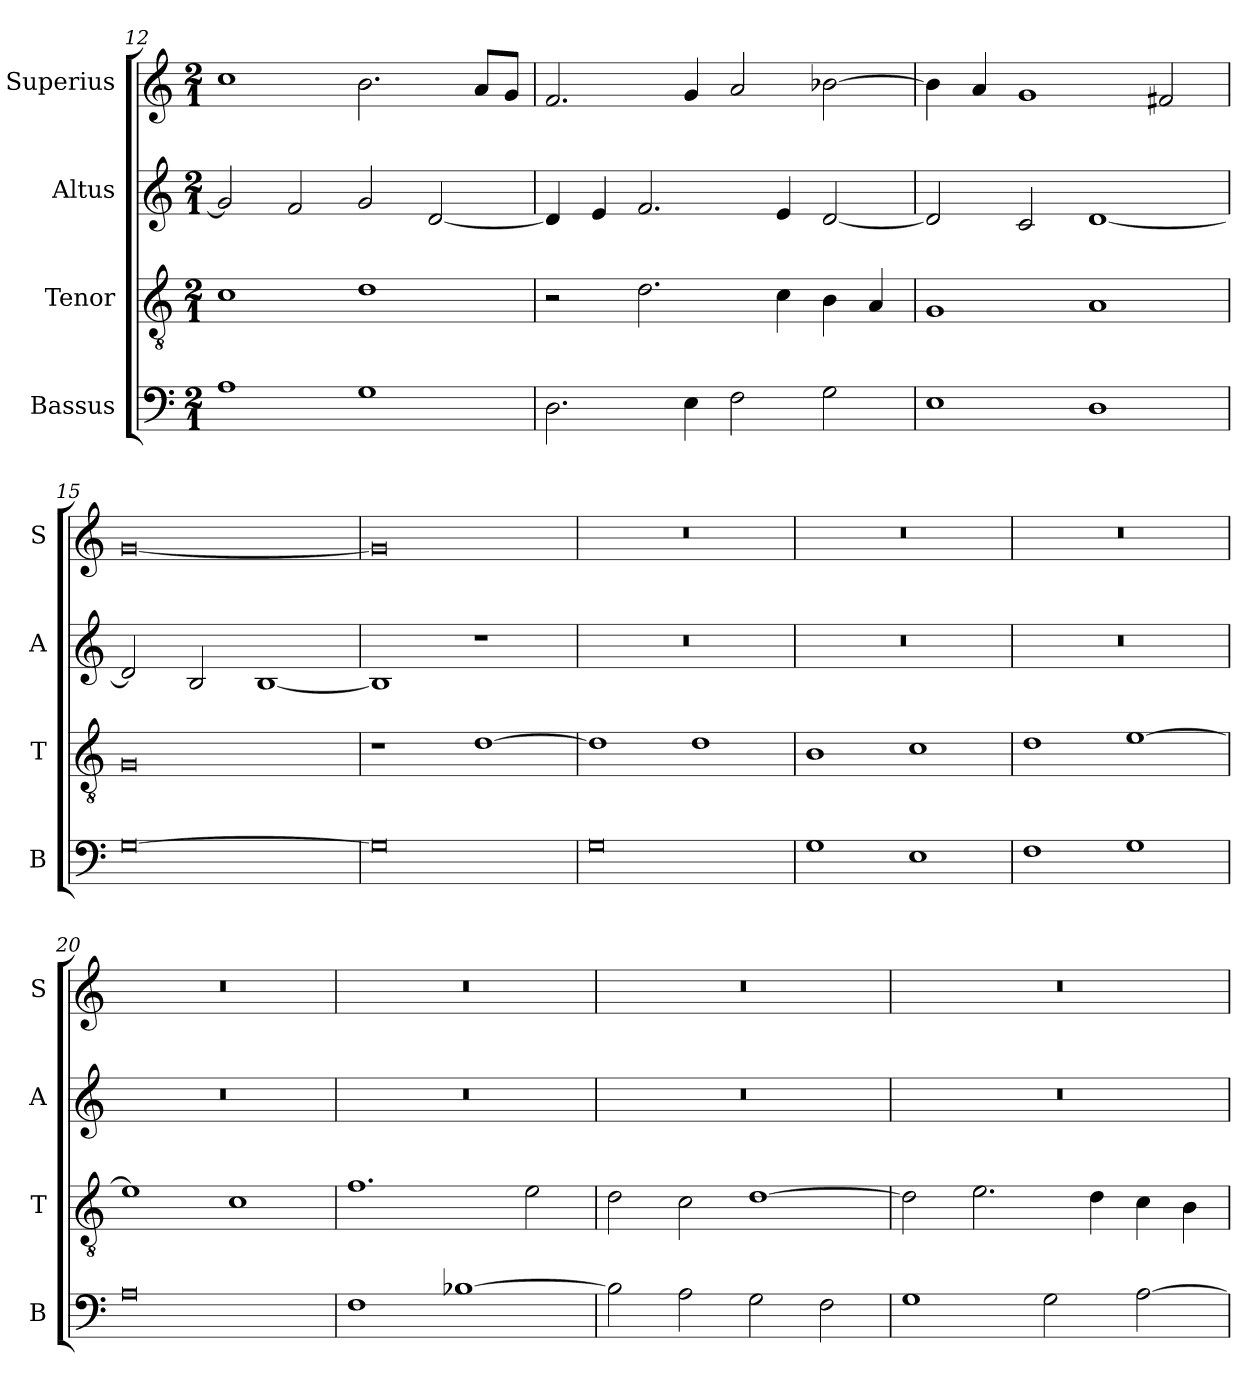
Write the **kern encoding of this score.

**kern	**kern	**kern	**kern
*part4	*part3	*part2	*part1
*staff4	*staff3	*staff2	*staff1
*I"Bassus	*I"Tenor	*I"Altus	*I"Superius
*I'B	*I'T	*I'A	*I'S
*clefF4	*clefGv2	*clefG2	*clefG2
*k[]	*k[]	*k[]	*k[]
*C:	*C:	*C:	*C:
*M2/1	*M2/1	*M2/1	*M2/1
=12	=12	=12	=12
1A	1c	2g]	1cc
.	.	2f	.
1G	1d	2g	2.b
.	.	[2d	.
.	.	.	8aL
.	.	.	8gJ
=13	=13	=13	=13
2.D	2r	4d]	2.f
.	.	4e	.
.	2.d	2.f	.
4E	.	.	4g
2F	.	.	2a
.	4c	4e	.
2G	4B	[2d	[2b-X
.	4A	.	.
=14	=14	=14	=14
1E	1G	2d]	4b-]
.	.	.	4a
.	.	2c	1g
1D	1A	[1d	.
.	.	.	2f#X
=15	=15	=15	=15
[0G	0G	2d]	[0g
.	.	2B	.
.	.	[1B	.
=16	=16	=16	=16
0G]	1r	1B]	0g]
.	[1d	1r	.
=17	=17	=17	=17
0G	1d]	0r	0r
.	1d	.	.
=18	=18	=18	=18
1G	1B	0r	0r
1E	1c	.	.
=19	=19	=19	=19
1F	1d	0r	0r
1G	[1e	.	.
=20	=20	=20	=20
0A	1e]	0r	0r
.	1c	.	.
=21	=21	=21	=21
1F	1.f	0r	0r
[1B-X	.	.	.
.	2e	.	.
=22	=22	=22	=22
2B-]	2d	0r	0r
2A	2c	.	.
2G	[1d	.	.
2F	.	.	.
=23	=23	=23	=23
1G	2d]	0r	0r
.	2.e	.	.
2G	.	.	.
.	4d	.	.
[2A	4c	.	.
.	4B	.	.
=	=	=	=
*-	*-	*-	*-
